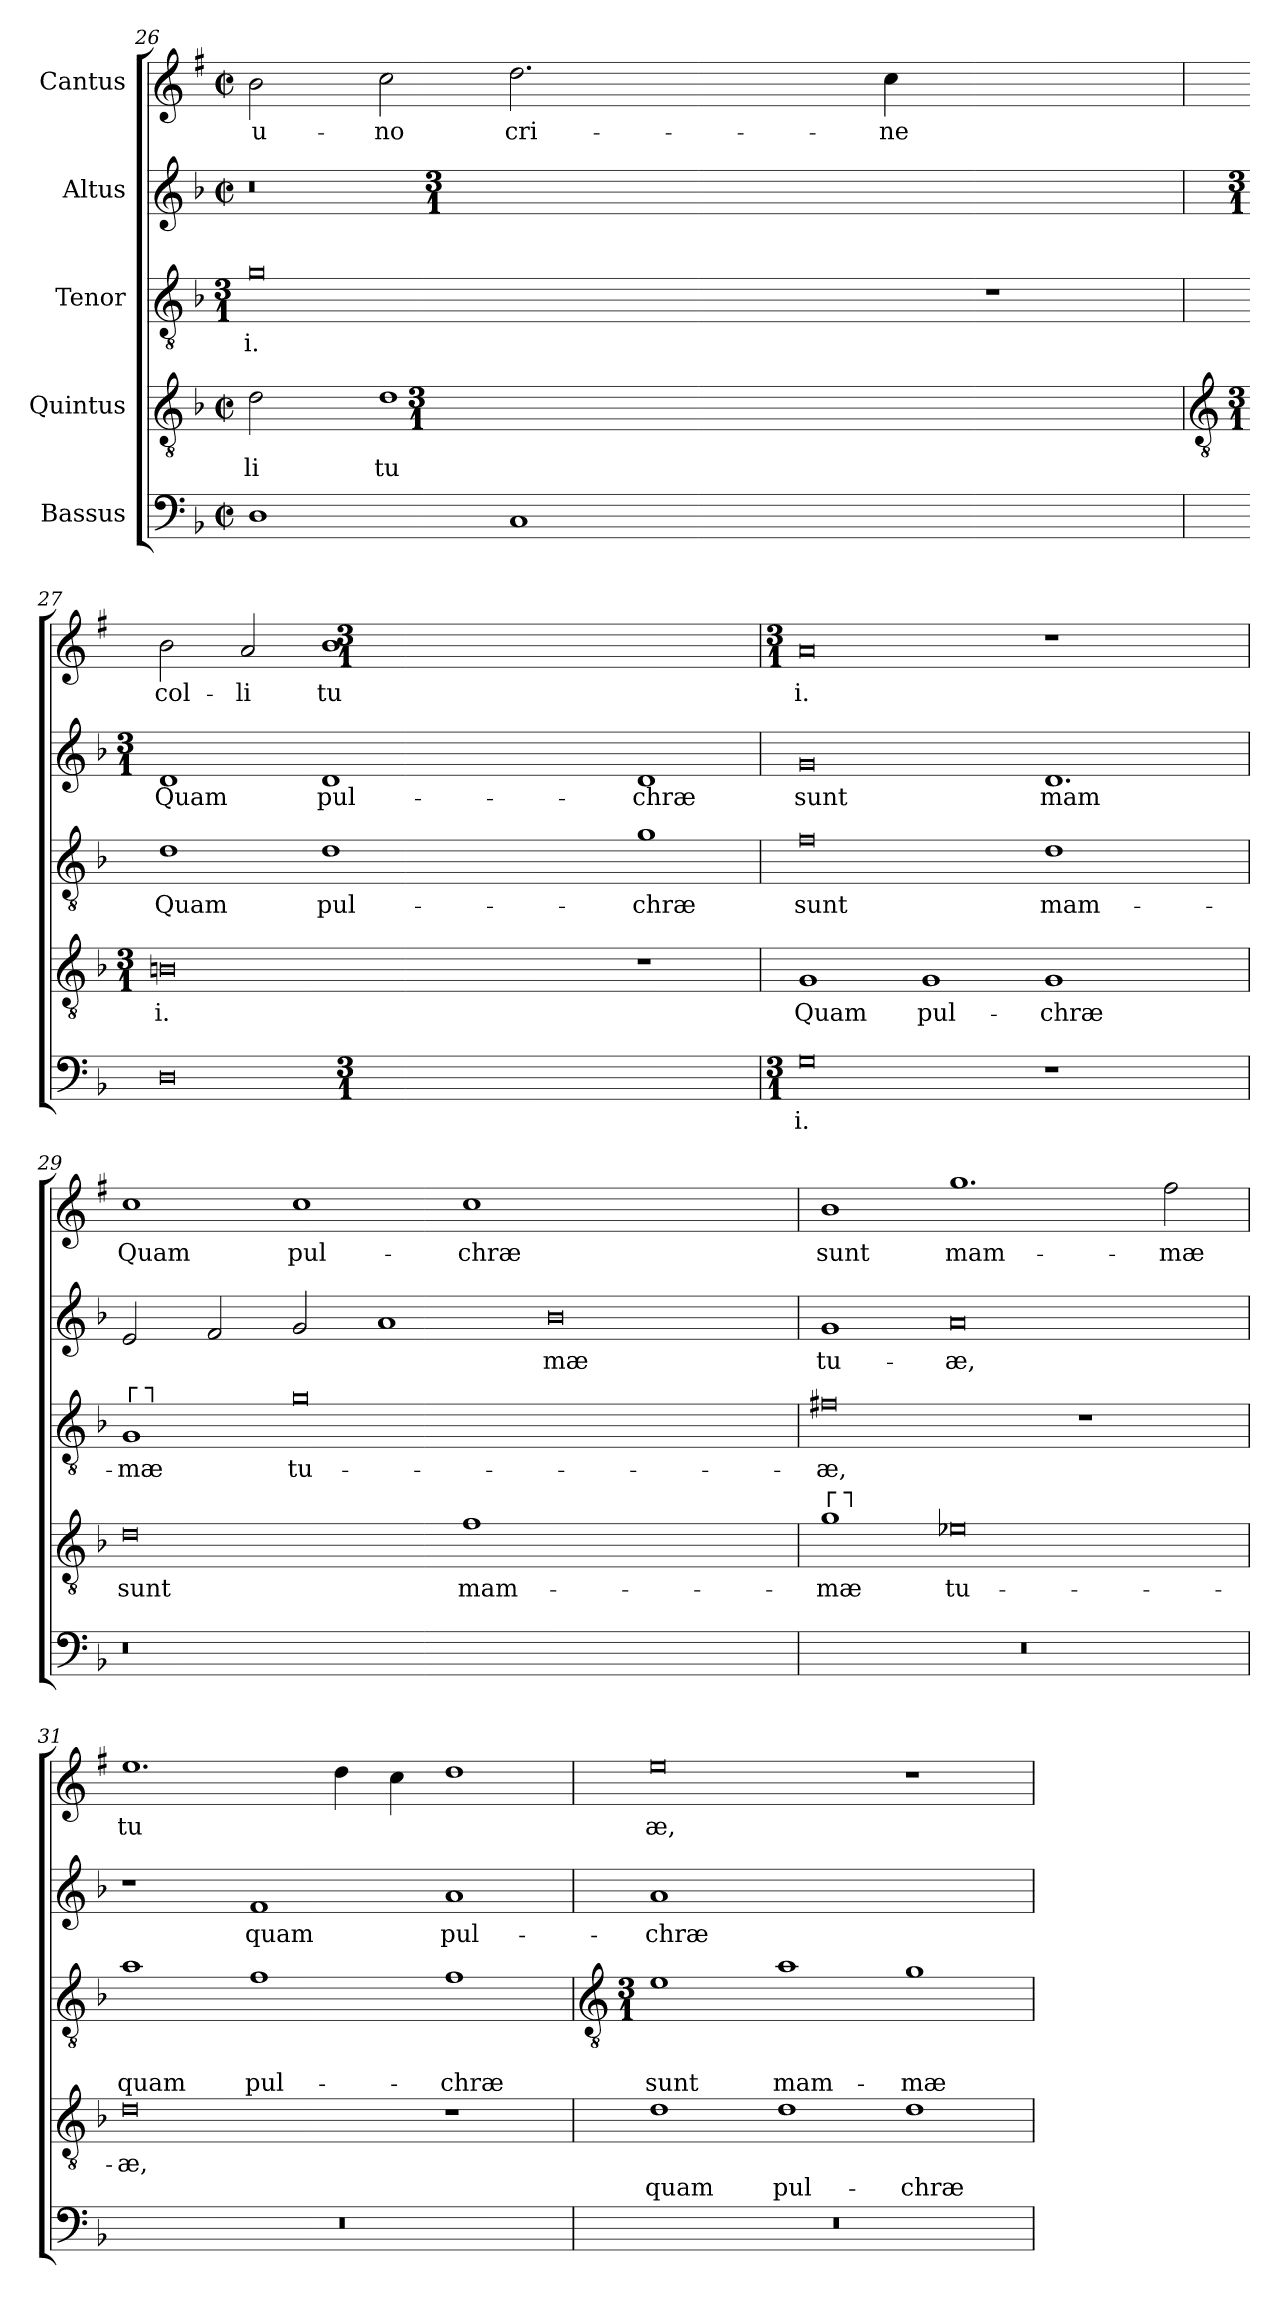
**kern	**text	**kern	**text	**text	**kern	**text	**text	**kern	**text	**kern	**text
*part5	*part5	*part4	*part4	*part4	*part3	*part3	*part3	*part2	*part2	*part1	*part1
*staff5	*staff5	*staff4	*staff4	*staff4	*staff3	*staff3	*staff3	*staff2	*staff2	*staff1	*staff1
*I"Bassus	*	*I"Quintus	*	*	*I"Tenor	*	*	*I"Altus	*	*I"Cantus	*
!!LO:LB:g=z
*clefF4	*	*clefGv2	*	*	*clefGv2	*	*	*clefG2	*	*clefG2	*
*	*	*	*	*	*	*	*	*	*	*ITrd1c2	*
*k[b-]	*	*k[b-]	*	*	*k[b-]	*	*	*k[b-]	*	*k[b-]	*
*F:	*	*F:	*	*	*F:	*	*	*F:	*	*F:	*
*M4/2	*	*M4/2	*	*	*M3/1	*	*	*M4/2	*	*M4/2	*
*met(c|)	*	*met(c|)	*	*	*	*	*	*met(c|)	*	*met(c|)	*
=26	=26	=26	=26	=26	=26	=26	=26	=26	=26	=26	=26
!	!	!	!LO:LY:b	!	!	!LO:LY:b	!	!	!	!	!LO:LY:b
1D	.	2d	-li	.	0g	-i.	.	0r	.	2a	u-
!	!	!	!LO:LY:b	!	!	!	!	!	!	!	!LO:LY:b
.	.	1d	tu	.	.	.	.	.	.	2b-	-no
!	!	!	!	!	!	!	!	!	!	!	!LO:LY:b
1C	.	.	.	.	.	.	.	.	.	2.cc	cri-
*	*	*M3/1	*	*	*	*	*	*	*	*	*
.	.	1.ryy	.	.	.	.	.	.	.	.	.
!	!	!	!	!	!	!	!	!	!	!	!LO:LY:b
.	.	.	.	.	.	.	.	.	.	4b-	-ne
*	*	*	*	*	*	*	*	*M3/1	*	*	*
1ryy	.	.	.	.	1r	.	.	1ryy	.	1ryy	.
!!LO:LB:g=z
=27	=27	=27	=27	=27	=27	=27	=27	=27	=27	=27	=27
*	*	*clefGv2	*	*	*	*	*	*	*	*	*
*	*	*M3/1	*	*	*	*	*	*M3/1	*	*	*
!	!	!	!LO:LY:b	!	!	!LO:LY:b	!	!	!LO:LY:b	!	!LO:LY:b
0D	.	0Bn	i.	.	1d	Quam	.	1d	Quam	2a	col-
!	!	!	!	!	!	!	!	!	!	!	!LO:LY:b
.	.	.	.	.	.	.	.	.	.	2g	-li
!	!	!	!	!	!	!LO:LY:b	!	!	!LO:LY:b	!	!LO:LY:b
.	.	.	.	.	1d	pul-	.	1d	pul-	1a	tu
*M3/1	*	*	*	*	*	*	*	*	*	*M3/1	*
!	!	!	!	!	!	!LO:LY:b	!	!	!LO:LY:b	!	!
1ryy	.	1r	.	.	1g	-chræ	.	1d	-chræ	1ryy	.
!!LO:LB:g=z
=28	=28	=28	=28	=28	=28	=28	=28	=28	=28	=28	=28
*M3/1	*	*	*	*	*	*	*	*	*	*M3/1	*
!	!LO:LY:b	!	!LO:LY:b	!	!	!LO:LY:b	!	!	!LO:LY:b	!	!LO:LY:b
0G	i.	1G	Quam	.	0f	sunt	.	0g	sunt	0g	i.
!	!	!	!LO:LY:b	!	!	!	!	!	!	!	!
.	.	1G	pul-	.	.	.	.	.	.	.	.
!	!	!	!LO:LY:b	!	!	!LO:LY:b	!	!	!LO:LY:b	!	!
1r	.	1G	-chræ	.	1d	mam-	.	1.d	mam	1r	.
2ryy	.	2ryy	.	.	2ryy	.	.	.	.	2ryy	.
=29	=29	=29	=29	=29	=29	=29	=29	=29	=29	=29	=29
!	!	!	!	!	!LO:TX:a:t=┌                 ┐	!	!	!	!	!	!
!	!	!	!LO:LY:b	!	!	!LO:LY:b	!	!	!	!	!LO:LY:b
0.r	.	0d	sunt	.	1G	-mæ	.	2e	.	1b-	Quam
.	.	.	.	.	.	.	.	2f	.	.	.
!	!	!	!	!	!	!LO:LY:b	!	!	!	!	!LO:LY:b
.	.	.	.	.	0g	tu-	.	2g	.	1b-	pul-
.	.	.	.	.	.	.	.	1a	.	.	.
!	!	!	!LO:LY:b	!	!	!	!	!	!	!	!LO:LY:b
.	.	1f	mam-	.	.	.	.	.	.	1b-	-chræ
!	!	!	!	!	!	!	!	!	!LO:LY:b	!	!
.	.	.	.	.	.	.	.	0b-	mæ	.	.
1.ryy	.	1.ryy	.	.	1.ryy	.	.	.	.	1.ryy	.
=30	=30	=30	=30	=30	=30	=30	=30	=30	=30	=30	=30
!	!	!LO:TX:a:t=┌                 ┐	!	!	!	!	!	!	!	!	!
!	!	!	!LO:LY:b	!	!	!LO:LY:b	!	!	!LO:LY:b	!	!LO:LY:b
0.r	.	1g	-mæ	.	0f#X	-æ,	.	1g	tu-	1a	sunt
!	!	!	!LO:LY:b	!	!	!	!	!	!LO:LY:b	!	!LO:LY:b
.	.	0e-X	tu-	.	.	.	.	0a	-æ,	1.ff	mam-
.	.	.	.	.	1r	.	.	.	.	.	.
!	!	!	!	!	!	!	!	!	!	!	!LO:LY:b
.	.	.	.	.	.	.	.	.	.	2ee	-mæ
=31	=31	=31	=31	=31	=31	=31	=31	=31	=31	=31	=31
!	!	!	!LO:LY:b	!	!	!	!LO:LY:b	!	!	!	!LO:LY:b
0.r	.	0d	-æ,	.	1a	.	quam	1r	.	1.dd	tu
!	!	!	!	!	!	!	!LO:LY:b	!	!LO:LY:b	!	!
.	.	.	.	.	1f	.	pul-	1f	quam	.	.
.	.	.	.	.	.	.	.	.	.	4cc	.
.	.	.	.	.	.	.	.	.	.	4b-	.
!	!	!	!	!	!	!	!LO:LY:b	!	!LO:LY:b	!	!
.	.	1r	.	.	1f	.	-chræ	1a	pul-	1cc	.
!!LO:LB:g=z
=32	=32	=32	=32	=32	=32	=32	=32	=32	=32	=32	=32
*	*	*	*	*	*clefGv2	*	*	*	*	*	*
*	*	*	*	*	*M3/1	*	*	*	*	*	*
!	!	!	!	!LO:LY:b	!	!	!LO:LY:b	!	!LO:LY:b	!	!LO:LY:b
0.r	.	1d	.	quam	1e	.	sunt	1a	-chræ	0dd	æ,
!	!	!	!	!LO:LY:b	!	!	!LO:LY:b	!	!	!	!
.	.	1d	.	pul-	1a	.	mam-	0ryy	.	.	.
!	!	!	!	!LO:LY:b	!	!	!LO:LY:b	!	!	!	!
.	.	1d	.	-chræ	1g	.	-mæ	.	.	1r	.
=	=	=	=	=	=	=	=	=	=	=	=
*-	*-	*-	*-	*-	*-	*-	*-	*-	*-	*-	*-
